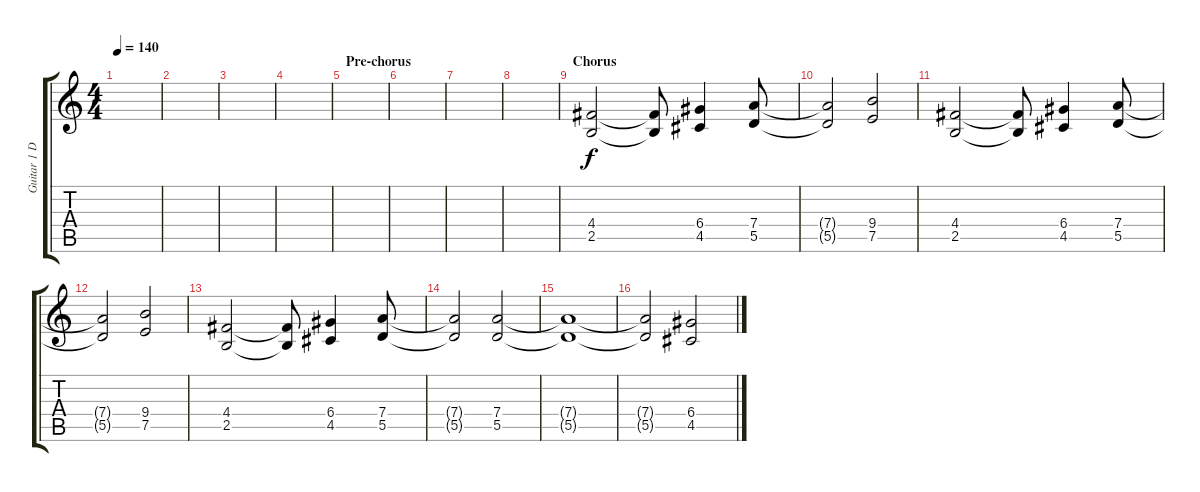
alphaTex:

\track ("Guitar 1 Distorsion" "Guitar 1 D") {instrument distortionguitar}
\staff {score tabs}
\tuning (E4 B3 G3 D3 A2 E2) {hide}
\ts (4 4)
\tempo 140
\clef g2
\ks c
|
|
|
|
\section ("" "Pre-chorus")
|
|
|
|
\section ("" "Chorus")
(4.4 2.5).2{volume 14} (4.4{t} 2.5{t}).8 (6.4 4.5).4 (7.4 5.5).8 |
(7.4{t} 5.5{t}).2 (9.4 7.5).2 |
(4.4 2.5).2 (4.4{t} 2.5{t}).8 (6.4 4.5).4 (7.4 5.5).8 |
(7.4{t} 5.5{t}).2 (9.4 7.5).2 |
(4.4 2.5).2 (4.4{t} 2.5{t}).8 (6.4 4.5).4 (7.4 5.5).8 |
(7.4{t} 5.5{t}).2 (7.4 5.5).2 |
(7.4{t} 5.5{t}).1 |
(7.4{t} 5.5{t}).2 (6.4 4.5).2{volume 10}
